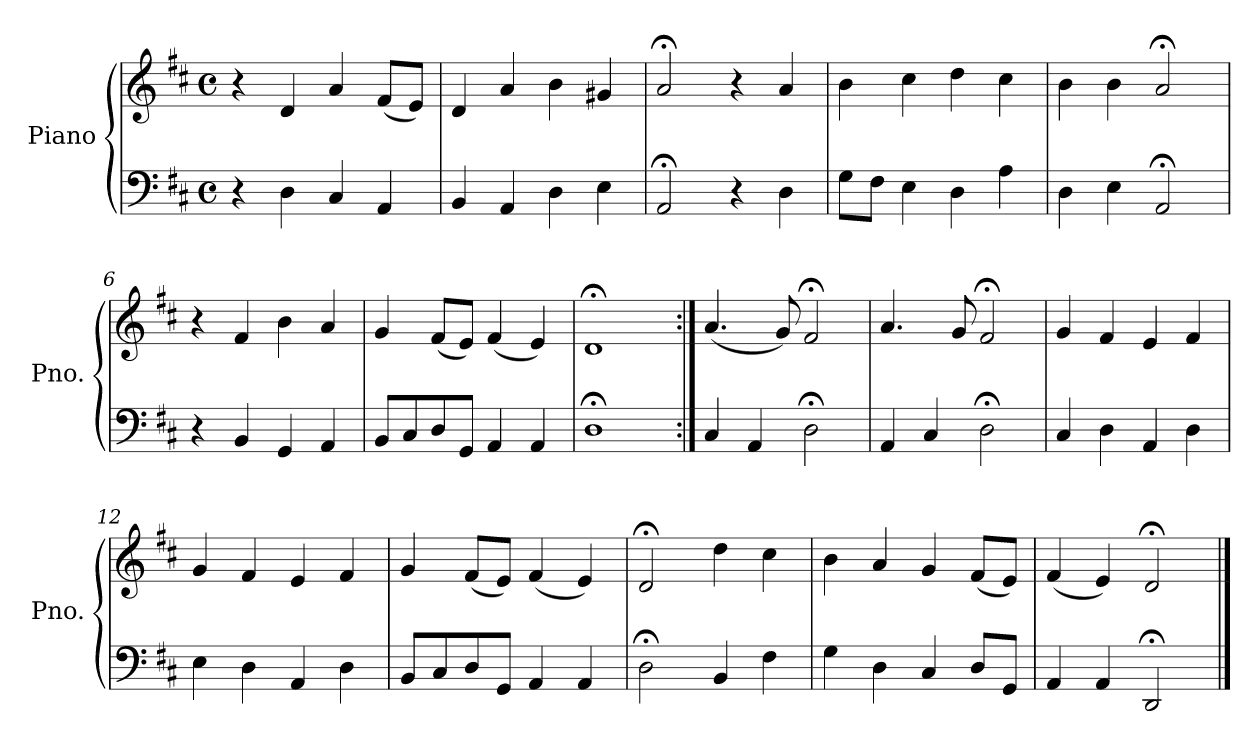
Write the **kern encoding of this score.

**kern	**kern
*part1	*part1
*staff2	*staff1
*I"Piano	*
*I'Pno.	*
*clefF4	*clefG2
*k[f#c#]	*k[f#c#]
*M4/4	*M4/4
*met(c)	*met(c)
=1	=1
4r	4r
4D\	4d/
4C#/	4a/
4AA/	(8f#/L
.	8e/J)
=2	=2
4BB/	4d/
4AA/	4a/
4D\	4b\
4E\	4g#X/
=3	=3
2AA;</	2a;</
4r	4r
4D\	4a/
=4	=4
8G\L	4b\
8F#\J	.
4E\	4cc#\
4D\	4dd\
4A\	4cc#\
=5	=5
4D\	4b\
4E\	4b\
2AA;</	2a;</
=6	=6
4r	4r
4BB/	4f#/
4GG/	4b\
4AA/	4a/
=7	=7
8BB/L	4g/
8C#/	.
8D/	(8f#/L
8GG/J	8e/J)
4AA/	(4f#/
4AA/	4e/)
!!LO:LB:g=z
=8	=8
1D;<	1d;<
=9:|!	=9:|!
4C#/	(4.a/
4AA/	.
.	8g/)
2D;<\	2f#;</
=10	=10
4AA/	4.a/
4C#/	.
.	8g/
2D;<\	2f#;</
=11	=11
4C#/	4g/
4D\	4f#/
4AA/	4e/
4D\	4f#/
=12	=12
4E\	4g/
4D\	4f#/
4AA/	4e/
4D\	4f#/
=13	=13
8BB/L	4g/
8C#/	.
8D/	(8f#/L
8GG/J	8e/J)
4AA/	(4f#/
4AA/	4e/)
=14	=14
2D;<\	2d;</
4BB/	4dd\
4F#\	4cc#\
=15	=15
4G\	4b\
4D\	4a/
4C#/	4g/
8D/L	(8f#/L
8GG/J	8e/J)
!!LO:LB:g=z
=16	=16
4AA/	(4f#/
4AA/	4e/)
2DD;</	2d;</
==	==
*-	*-
